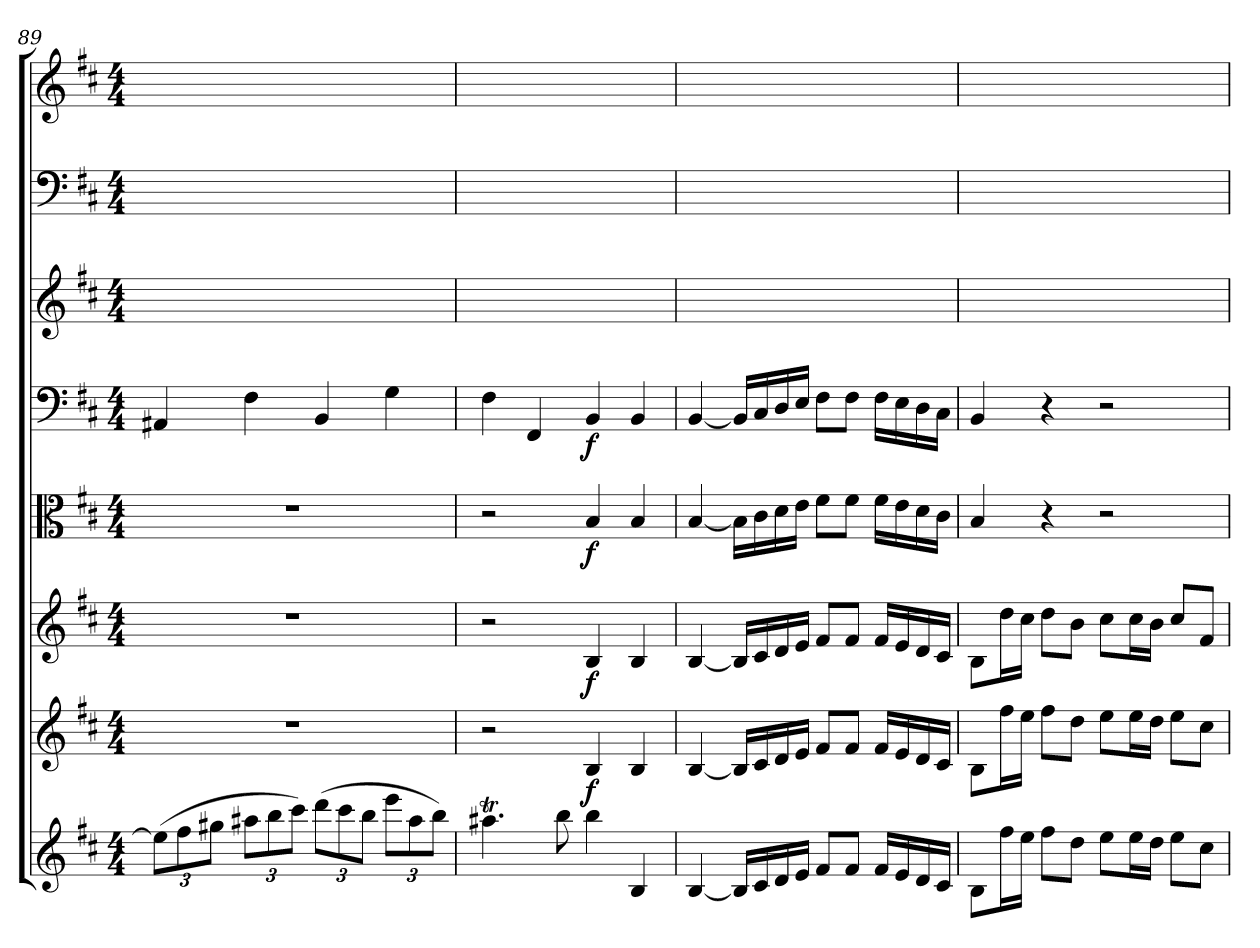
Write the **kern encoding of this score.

**kern	**kern	**dynam	**kern	**dynam	**kern	**dynam	**kern	**dynam	**kern	**kern	**kern
*part8	*part7	*part7	*part6	*part6	*part5	*part5	*part4	*part4	*part3	*part2	*part1
*staff8	*staff7	*staff7	*staff6	*staff6	*staff5	*staff5	*staff4	*staff4	*staff3	*staff2	*staff1
*clefG2	*clefG2	*	*clefG2	*	*clefC3	*	*clefF4	*	*clefG2	*clefF4	*clefG2
*k[f#c#]	*k[f#c#]	*	*k[f#c#]	*	*k[f#c#]	*	*k[f#c#]	*	*k[f#c#]	*k[f#c#]	*k[f#c#]
*D:	*D:	*	*D:	*	*D:	*	*D:	*	*D:	*D:	*D:
*M4/4	*M4/4	*	*M4/4	*	*M4/4	*	*M4/4	*	*M4/4	*M4/4	*M4/4
=89	=89	=89	=89	=89	=89	=89	=89	=89	=89	=89	=89
(12ee\L]	1r	.	1r	.	1r	.	4AA#X/	.	1ryy	1ryy	1ryy
12ff#\	.	.	.	.	.	.	.	.	.	.	.
12gg#X\J	.	.	.	.	.	.	.	.	.	.	.
12aa#X\L	.	.	.	.	.	.	4F#\	.	.	.	.
12bb\	.	.	.	.	.	.	.	.	.	.	.
12ccc#\J)	.	.	.	.	.	.	.	.	.	.	.
(12ddd\L	.	.	.	.	.	.	4BB/	.	.	.	.
12ccc#\	.	.	.	.	.	.	.	.	.	.	.
12bb\J	.	.	.	.	.	.	.	.	.	.	.
12eee\L	.	.	.	.	.	.	4G\	.	.	.	.
12aa#\	.	.	.	.	.	.	.	.	.	.	.
12bb\J)	.	.	.	.	.	.	.	.	.	.	.
=90	=90	=90	=90	=90	=90	=90	=90	=90	=90	=90	=90
4.aa#Xt\	2r	.	2r	.	2r	.	4F#\	.	1ryy	1ryy	1ryy
.	.	.	.	.	.	.	4FF#/	.	.	.	.
8bb\	.	.	.	.	.	.	.	.	.	.	.
4bb\	4B/	f	4B/	f	4B/	f	4BB/	f	.	.	.
4B/	4B/	.	4B/	.	4B/	.	4BB/	.	.	.	.
=91	=91	=91	=91	=91	=91	=91	=91	=91	=91	=91	=91
[4B/	[4B/	.	[4B/	.	[4B/	.	[4BB/	.	1ryy	1ryy	1ryy
16B/LL]	16B/LL]	.	16B/LL]	.	16B\LL]	.	16BB/LL]	.	.	.	.
16c#/	16c#/	.	16c#/	.	16c#\	.	16C#/	.	.	.	.
16d/	16d/	.	16d/	.	16d\	.	16D/	.	.	.	.
16e/JJ	16e/JJ	.	16e/JJ	.	16e\JJ	.	16E/JJ	.	.	.	.
8f#/L	8f#/L	.	8f#/L	.	8f#\L	.	8F#\L	.	.	.	.
8f#/J	8f#/J	.	8f#/J	.	8f#\J	.	8F#\J	.	.	.	.
16f#/LL	16f#/LL	.	16f#/LL	.	16f#\LL	.	16F#\LL	.	.	.	.
16e/	16e/	.	16e/	.	16e\	.	16E\	.	.	.	.
16d/	16d/	.	16d/	.	16d\	.	16D\	.	.	.	.
16c#/JJ	16c#/JJ	.	16c#/JJ	.	16c#\JJ	.	16C#\JJ	.	.	.	.
=92	=92	=92	=92	=92	=92	=92	=92	=92	=92	=92	=92
8B/L	8B/L	.	8B\L	.	4B/	.	4BB/	.	1ryy	1ryy	1ryy
16ff#\L	16ff#\L	.	16dd\L	.	.	.	.	.	.	.	.
16ee\JJ	16ee\JJ	.	16cc#\JJ	.	.	.	.	.	.	.	.
8ff#\L	8ff#\L	.	8dd\L	.	4r	.	4r	.	.	.	.
8dd\J	8dd\J	.	8b\J	.	.	.	.	.	.	.	.
8ee\L	8ee\L	.	8cc#\L	.	2r	.	2r	.	.	.	.
16ee\L	16ee\L	.	16cc#\L	.	.	.	.	.	.	.	.
16dd\JJ	16dd\JJ	.	16b\JJ	.	.	.	.	.	.	.	.
8ee\L	8ee\L	.	8cc#/L	.	.	.	.	.	.	.	.
8cc#\J	8cc#\J	.	8f#/J	.	.	.	.	.	.	.	.
=	=	=	=	=	=	=	=	=	=	=	=
*-	*-	*-	*-	*-	*-	*-	*-	*-	*-	*-	*-
